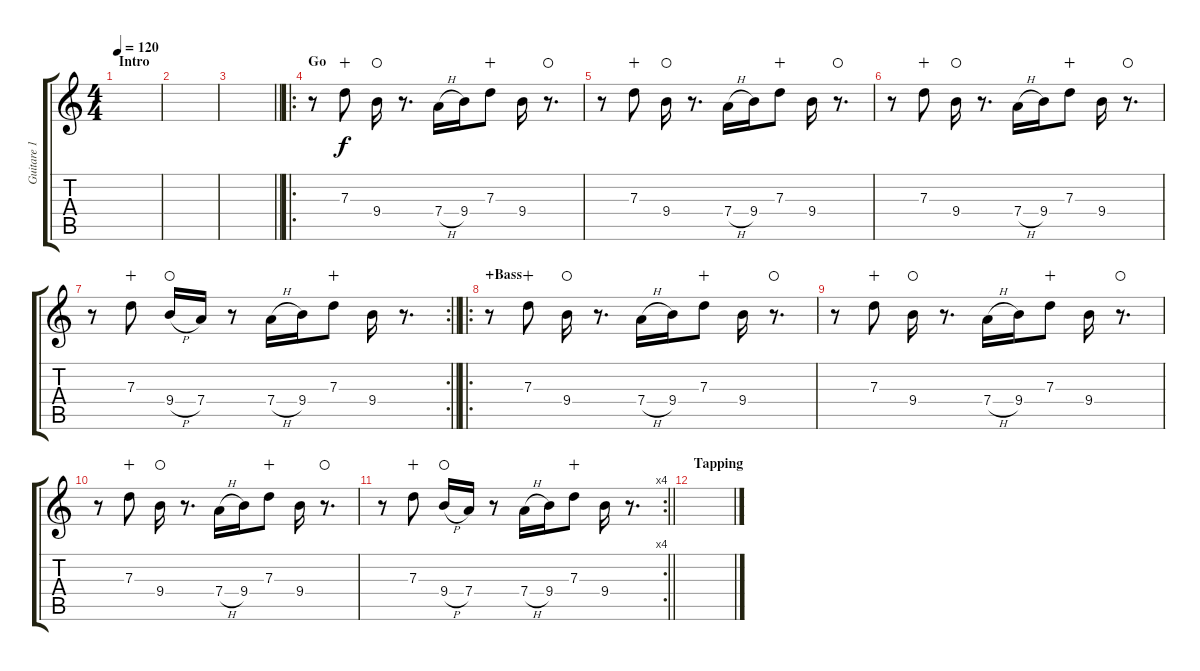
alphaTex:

\track ("Guitare 1" "Guitare 1") {instrument distortionguitar}
\staff {score tabs}
\tuning (E4 B3 G3 D3 A2 E2) {hide}
\ts (4 4)
\section ("" "Intro")
\tempo 120
\clef g2
\ks c
|
|
\barLineRight lightlight
|
\ro
\section ("" "Go")
r.8 7.3.8{wahc} 9.4.16{waho} r.8{d} 7.4{h}.16 9.4.16 7.3.8{wahc} 9.4.16 r.8{d waho} |
r.8 7.3.8{wahc} 9.4.16{waho} r.8{d} 7.4{h}.16 9.4.16 7.3.8{wahc} 9.4.16 r.8{d waho} |
r.8 7.3.8{wahc} 9.4.16{waho} r.8{d} 7.4{h}.16 9.4.16 7.3.8{wahc} 9.4.16 r.8{d waho} |
\rc 2
\barLineRight lightlight
r.8 7.3.8{wahc} 9.4{h}.16{waho} 7.4.16 r.8 7.4{h}.16 9.4.16 7.3.8{wahc} 9.4.16 r.8{d} |
\ro
\section ("" "+Bass")
r.8 7.3.8{wahc} 9.4.16{waho} r.8{d} 7.4{h}.16 9.4.16 7.3.8{wahc} 9.4.16 r.8{d waho} |
r.8 7.3.8{wahc} 9.4.16{waho} r.8{d} 7.4{h}.16 9.4.16 7.3.8{wahc} 9.4.16 r.8{d waho} |
r.8 7.3.8{wahc} 9.4.16{waho} r.8{d} 7.4{h}.16 9.4.16 7.3.8{wahc} 9.4.16 r.8{d waho} |
\rc 4
\barLineRight lightlight
r.8 7.3.8{wahc} 9.4{h}.16{waho} 7.4.16 r.8 7.4{h}.16 9.4.16 7.3.8{wahc} 9.4.16 r.8{d} |
\section ("" "Tapping")
